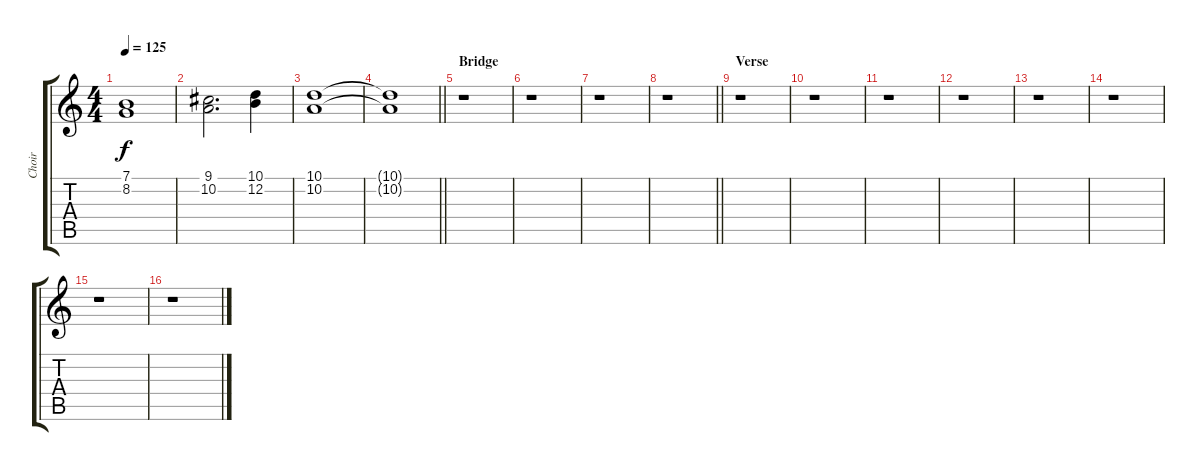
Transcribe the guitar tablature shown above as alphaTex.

\track ("Choir" "Choir") {instrument choiraahs}
\staff {score tabs}
\tuning (E4 B3 G3 D3 A2 E2) {hide}
\ts (4 4)
\tempo 125
\clef g2
\ks c
(7.1 8.2).1{dy f} |
(9.1 10.2).2{d} (10.1 12.2).4 |
(10.1 10.2).1 |
\barLineRight lightlight
(10.1{t} 10.2{t}).1 |
\section ("" "Bridge ")
r.1 |
r.1 |
r.1 |
\barLineRight lightlight
r.1 |
\section ("" "Verse ")
r.1 |
r.1 |
r.1 |
r.1 |
r.1 |
r.1 |
r.1 |
r.1
